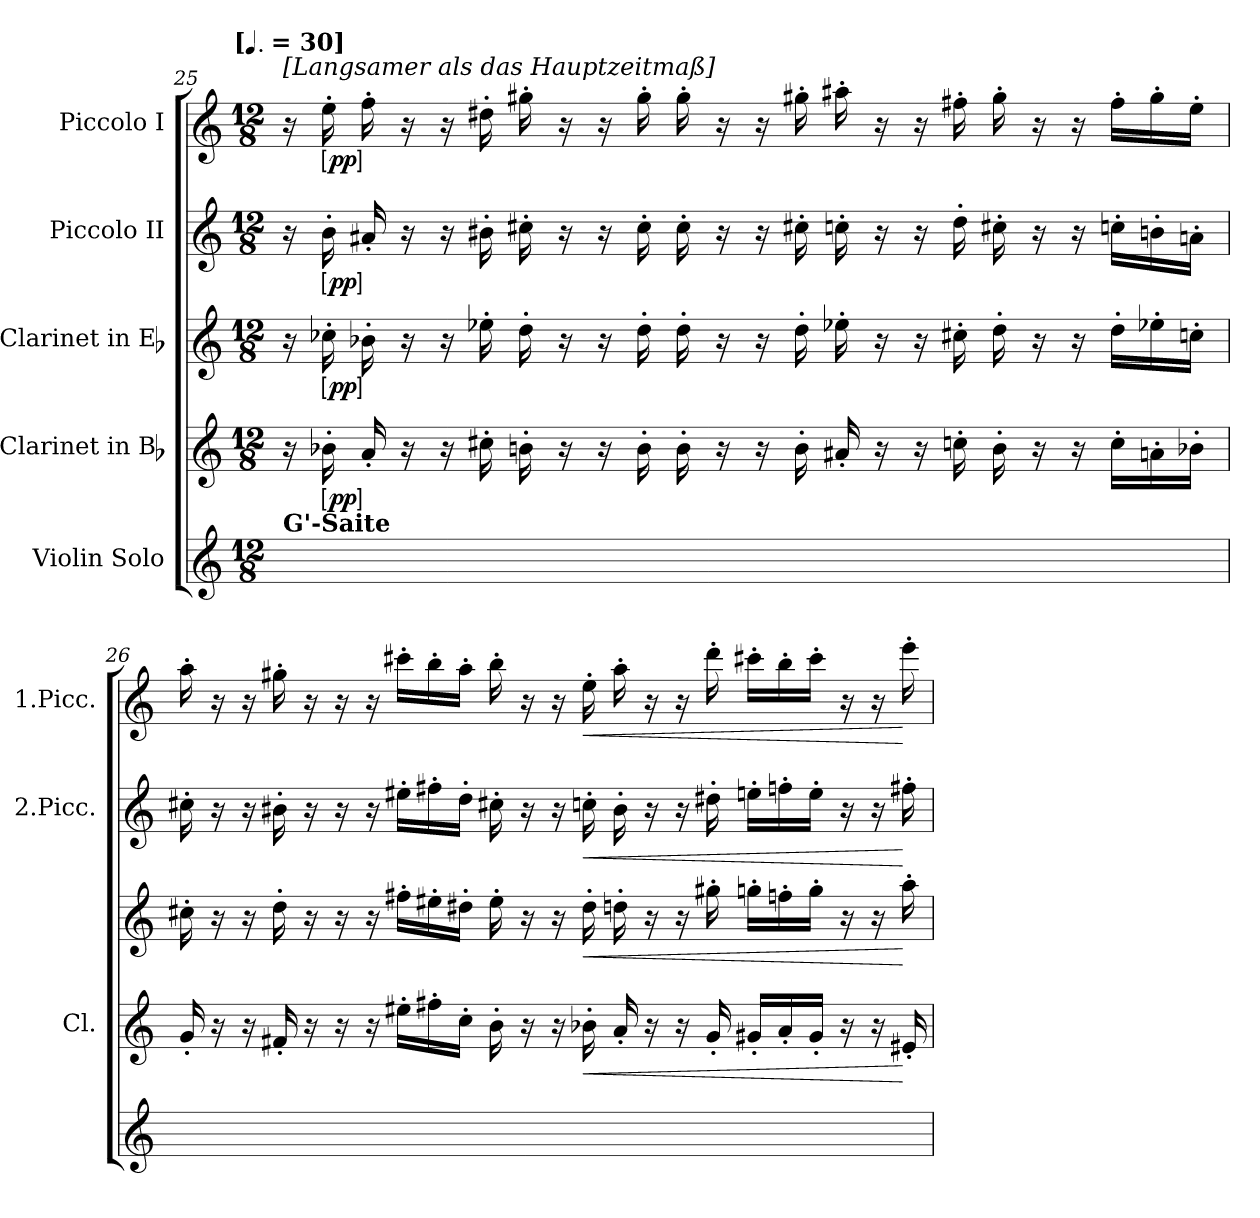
**kern	**kern	**dynam	**kern	**dynam	**kern	**dynam	**kern	**dynam
*part5	*part4	*part4	*part3	*part3	*part2	*part2	*part1	*part1
*staff5	*staff4	*staff4	*staff3	*staff3	*staff2	*staff2	*staff1	*staff1
*I"Violin Solo	*I"Clarinet in Bb	*	*I"Clarinet in Eb	*	*I"Piccolo II	*	*I"Piccolo I	*
*	*I'Cl.	*	*	*	*I'2.Picc.	*	*I'1.Picc.	*
*clefG2	*clefG2	*	*clefG2	*	*clefG2	*	*clefG2	*
*	*ITrd1c2	*	*ITrd-2c-3	*	*ITrd-7c-12	*	*ITrd-7c-12	*
*k[]	*k[b-e-]	*	*k[b-e-a-]	*	*k[]	*	*k[]	*
!!LO:TX:omd:t=[[quarter-dot] = 30]
*M12/8	*M12/8	*	*M12/8	*	*M12/8	*	*M12/8	*
*MM45	*MM45	*	*MM45	*	*MM45	*	*MM45	*
=25	=25	=25	=25	=25	=25	=25	=25	=25
!	!	!	!	!	!	!	!LO:TX:a:B:t=[Langsamer als das Hauptzeitmaß]	!
!LO:TX:a:B:t=G'-Saite	!	!	!	!	!	!	!	!
4.ryy	16r	.	16r	.	16r	.	16r	.
!	!	!LO:DY:ed=brack	!	!LO:DY:ed=brack	!	!LO:DY:ed=brack	!	!LO:DY:ed=brack
.	16a-X'	pp	16ee--X'	pp	16bb'	pp	16eee'	pp
.	16g'	.	16dd-X'	.	16aa#X'	.	16fff'	.
.	16r	.	16r	.	16r	.	16r	.
.	16r	.	16r	.	16r	.	16r	.
.	16bn'	.	16gg-X'	.	16bb#X'	.	16ddd#X'	.
8ryy	16an'	.	16ff'	.	16ccc#X'	.	16ggg#X'	.
.	16r	.	16r	.	16r	.	16r	.
8ryy	16r	.	16r	.	16r	.	16r	.
.	16a'	.	16ff'	.	16ccc#'	.	16ggg#'	.
8ryy	16a'	.	16ff'	.	16ccc#'	.	16ggg#'	.
.	16r	.	16r	.	16r	.	16r	.
4ryy	16r	.	16r	.	16r	.	16r	.
.	16a'	.	16ff'	.	16ccc#X'	.	16ggg#X'	.
.	16g#X'	.	16gg-X'	.	16cccn'	.	16aaa#X'	.
.	16r	.	16r	.	16r	.	16r	.
8ryy	16r	.	16r	.	16r	.	16r	.
.	16b-X'	.	16een'	.	16ddd'	.	16fff#X'	.
8ryy	16a'	.	16ff'	.	16ccc#X'	.	16ggg#'	.
.	16r	.	16r	.	16r	.	16r	.
8ryy	16r	.	16r	.	16r	.	16r	.
.	16b-'LL	.	16ff'LL	.	16cccn'LL	.	16fff#'LL	.
8ryy	16gn'	.	16gg-X'	.	16bbn'	.	16ggg#'	.
.	16a-X'JJ	.	16ee-X'JJ	.	16aan'JJ	.	16eee'JJ	.
=26	=26	=26	=26	=26	=26	=26	=26	=26
8ryy	16f'	.	16een'	.	16ccc#X'	.	16aaa'	.
.	16r	.	16r	.	16r	.	16r	.
8ryy	16r	.	16r	.	16r	.	16r	.
.	16en'	.	16ff'	.	16bb#X'	.	16ggg#X'	.
8ryy	16r	.	16r	.	16r	.	16r	.
.	16r	.	16r	.	16r	.	16r	.
4ryy	16r	.	16r	.	16r	.	16r	.
.	16dd#X'LL	.	16aan'LL	.	16eee#X'LL	.	16cccc#X'LL	.
.	16een'	.	16gg#X'	.	16fff#X'	.	16bbb'	.
.	16b-'JJ	.	16ff#X'JJ	.	16ddd'JJ	.	16aaa'JJ	.
16ryy	16a'	.	16gg#'	.	16ccc#X'	.	16bbb'	.
16ryy	16r	.	16r	.	16r	.	16r	.
4ryy	16r	.	16r	.	16r	.	16r	.
!	!	!LO:HP:b	!	!LO:HP:b	!	!LO:HP:b	!	!LO:HP:b
.	16a-X'	<	16ff#'	<	16cccn'	<	16eee'	<
.	16g'	.	16ffn'	.	16bb#'	.	16aaa'	.
.	16r	.	16r	.	16r	.	16r	.
8ryy	16r	.	16r	.	16r	.	16r	.
.	16f'	.	16bbn'	.	16ddd#X'	.	16dddd'	.
8ryy	16f#X'LL	.	16bb-X'LL	.	16eeen'LL	.	16cccc#X'LL	.
.	16g'	.	16aa-X'	.	16fffn'	.	16bbb'	.
8ryy	16f#'JJ	.	16bb-'JJ	.	16eee'JJ	.	16cccc#'JJ	.
.	16r	.	16r	.	16r	.	16r	.
8ryy	16r	.	16r	.	16r	.	16r	.
.	16d#X'	[	16ccc'	[	16fff#X'	[	16eeee'	[
=	=	=	=	=	=	=	=	=
*-	*-	*-	*-	*-	*-	*-	*-	*-
